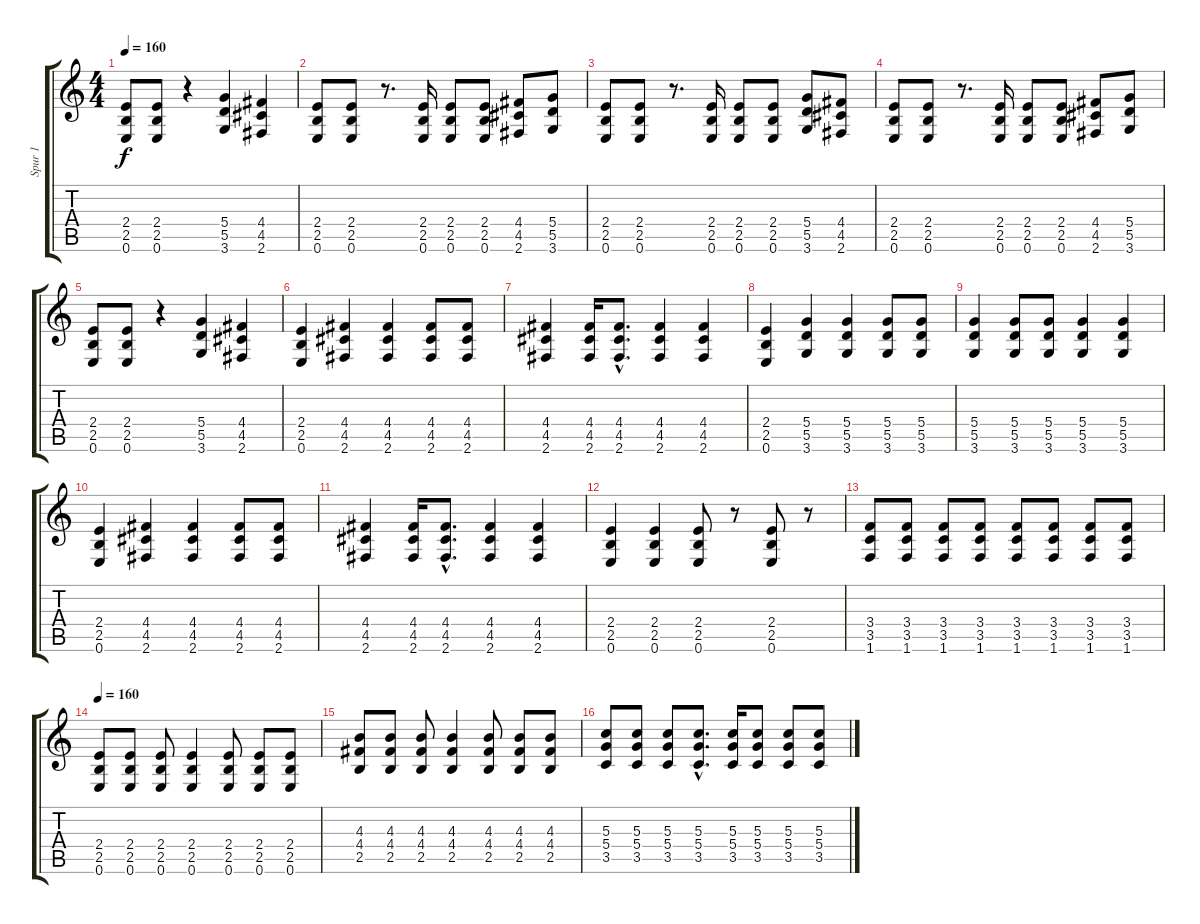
\track ("Spur 1" "Spur 1") {instrument distortionguitar}
\staff {score tabs}
\tuning (E4 B3 G3 D3 A2 E2) {hide}
\ts (4 4)
\tempo 160
\clef g2
\ks c
(2.4 2.5 0.6).8{dy f} (2.4 2.5 0.6).8 r.4 (5.4 5.5 3.6).4 (4.4 4.5 2.6).4 |
(2.4 2.5 0.6).8 (2.4 2.5 0.6).8 r.8{d} (2.4 2.5 0.6).16 (2.4 2.5 0.6).8 (2.4 2.5 0.6).8 (4.4 4.5 2.6).8 (5.4 5.5 3.6).8 |
(2.4 2.5 0.6).8 (2.4 2.5 0.6).8 r.8{d} (2.4 2.5 0.6).16 (2.4 2.5 0.6).8 (2.4 2.5 0.6).8 (5.4 5.5 3.6).8 (4.4 4.5 2.6).8 |
(2.4 2.5 0.6).8 (2.4 2.5 0.6).8 r.8{d} (2.4 2.5 0.6).16 (2.4 2.5 0.6).8 (2.4 2.5 0.6).8 (4.4 4.5 2.6).8 (5.4 5.5 3.6).8 |
(2.4 2.5 0.6).8 (2.4 2.5 0.6).8 r.4 (5.4 5.5 3.6).4 (4.4 4.5 2.6).4 |
(2.4 2.5 0.6).4 (4.4 4.5 2.6).4 (4.4 4.5 2.6).4 (4.4 4.5 2.6).8 (4.4 4.5 2.6).8 |
(4.4 4.5 2.6).4 (4.4 4.5 2.6).16 (4.4{hac} 4.5{hac} 2.6{hac}).8{d} (4.4 4.5 2.6).4 (4.4 4.5 2.6).4 |
(2.4 2.5 0.6).4 (5.4 5.5 3.6).4 (5.4 5.5 3.6).4 (5.4 5.5 3.6).8 (5.4 5.5 3.6).8 |
(5.4 5.5 3.6).4 (5.4 5.5 3.6).8 (5.4 5.5 3.6).8 (5.4 5.5 3.6).4 (5.4 5.5 3.6).4 |
(2.4 2.5 0.6).4 (4.4 4.5 2.6).4 (4.4 4.5 2.6).4 (4.4 4.5 2.6).8 (4.4 4.5 2.6).8 |
(4.4 4.5 2.6).4 (4.4 4.5 2.6).16 (4.4{hac} 4.5{hac} 2.6{hac}).8{d} (4.4 4.5 2.6).4 (4.4 4.5 2.6).4 |
(2.4 2.5 0.6).4 (2.4 2.5 0.6).4 (2.4 2.5 0.6).8 r.8 (2.4 2.5 0.6).8 r.8 |
(3.4 3.5 1.6).8 (3.4 3.5 1.6).8 (3.4 3.5 1.6).8 (3.4 3.5 1.6).8 (3.4 3.5 1.6).8 (3.4 3.5 1.6).8 (3.4 3.5 1.6).8 (3.4 3.5 1.6).8 |
\tempo 160
(2.4 2.5 0.6).8 (2.4 2.5 0.6).8 (2.4 2.5 0.6).8 (2.4 2.5 0.6).4 (2.4 2.5 0.6).8 (2.4 2.5 0.6).8 (2.4 2.5 0.6).8 |
(4.3 4.4 2.5).8 (4.3 4.4 2.5).8 (4.3 4.4 2.5).8 (4.3 4.4 2.5).4 (4.3 4.4 2.5).8 (4.3 4.4 2.5).8 (4.3 4.4 2.5).8 |
(5.3 5.4 3.5).8 (5.3 5.4 3.5).8 (5.3 5.4 3.5).8 (5.3{hac} 5.4{hac} 3.5{hac}).8{d} (5.3 5.4 3.5).16 (5.3 5.4 3.5).8 (5.3 5.4 3.5).8 (5.3 5.4 3.5).8
